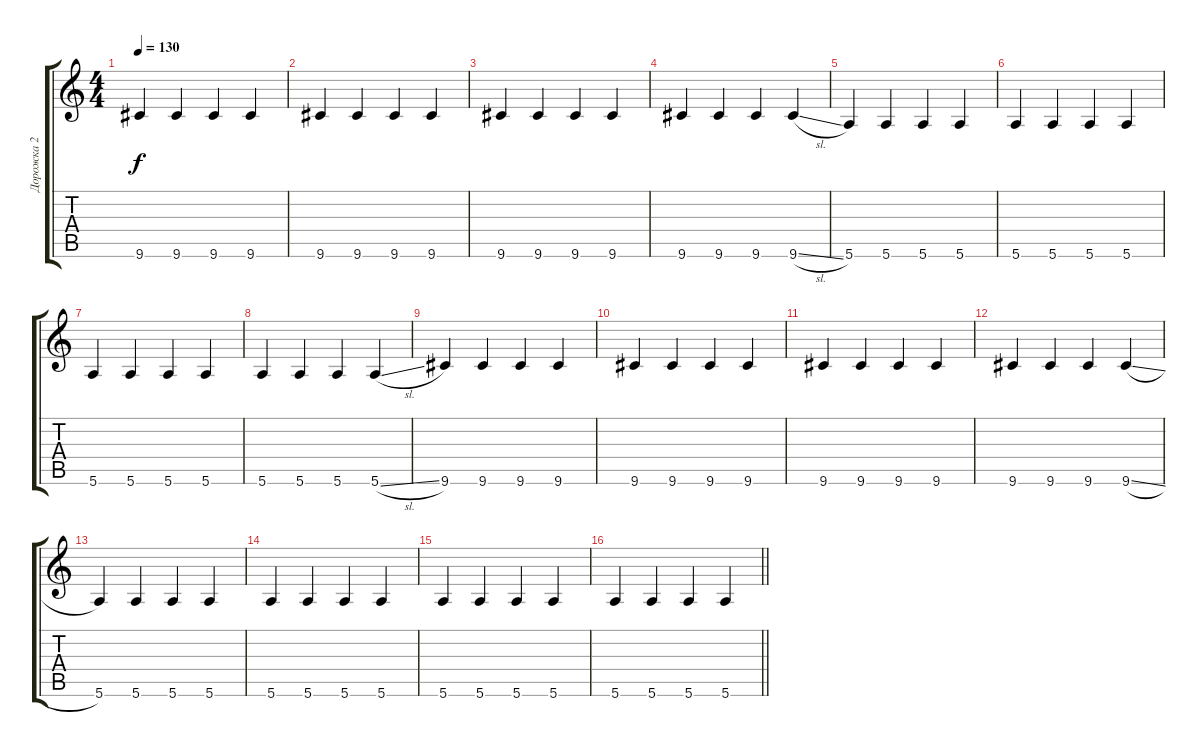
\track ("Дорожка 2" "Дорожка 2") {instrument electricbassfinger}
\staff {score tabs}
\tuning (E4 B3 G3 D3 A2 E2) {hide}
\ts (4 4)
\tempo 130
\clef g2
\ks c
9.6.4{dy f} 9.6.4 9.6.4 9.6.4 |
9.6.4 9.6.4 9.6.4 9.6.4 |
9.6.4 9.6.4 9.6.4 9.6.4 |
9.6.4 9.6.4 9.6.4 9.6{sl}.4 |
5.6.4 5.6.4 5.6.4 5.6.4 |
5.6.4 5.6.4 5.6.4 5.6.4 |
5.6.4 5.6.4 5.6.4 5.6.4 |
5.6.4 5.6.4 5.6.4 5.6{sl}.4 |
9.6.4 9.6.4 9.6.4 9.6.4 |
9.6.4 9.6.4 9.6.4 9.6.4 |
9.6.4 9.6.4 9.6.4 9.6.4 |
9.6.4 9.6.4 9.6.4 9.6{sl}.4 |
5.6.4 5.6.4 5.6.4 5.6.4 |
5.6.4 5.6.4 5.6.4 5.6.4 |
5.6.4 5.6.4 5.6.4 5.6.4 |
\barLineRight lightlight
5.6.4 5.6.4 5.6.4 5.6.4
